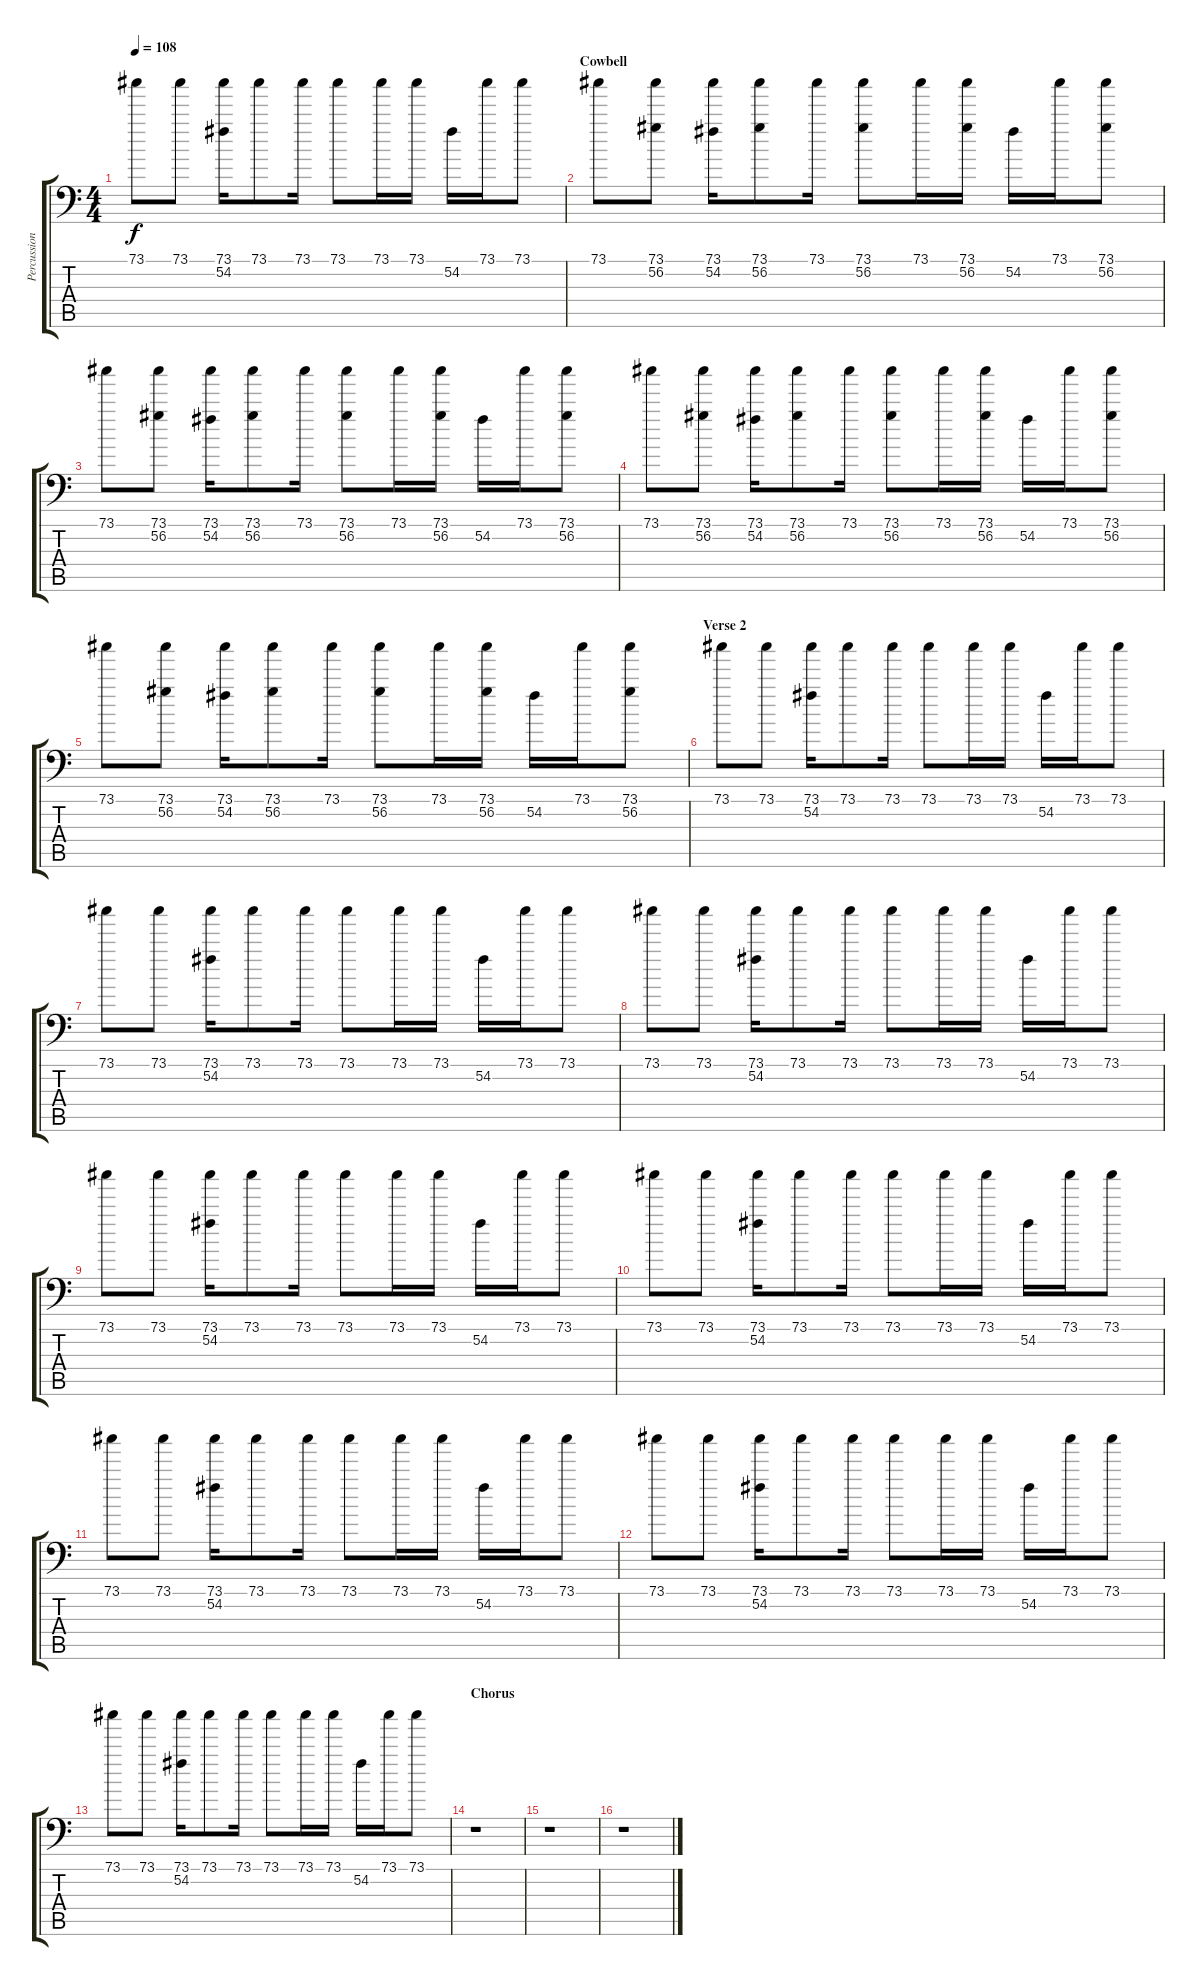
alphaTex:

\track ("Percussion (Chad Smith)" "Percussion") {instrument acousticgrandpiano}
\staff {score tabs}
\tuning (C-1 C-1 C-1 C-1 C-1 C-1) {hide}
\ts (4 4)
\tempo 108
\clef f4
\ks c
73.1.8{dy f} 73.1.8 (73.1 54.2).16 73.1.8 73.1.16 73.1.8 73.1.16 73.1.16 54.2.16 73.1.16 73.1.8 |
\section ("" "Cowbell")
73.1.8 (73.1 56.2).8 (73.1 54.2).16 (73.1 56.2).8 73.1.16 (73.1 56.2).8 73.1.16 (73.1 56.2).16 54.2.16 73.1.16 (73.1 56.2).8 |
73.1.8 (73.1 56.2).8 (73.1 54.2).16 (73.1 56.2).8 73.1.16 (73.1 56.2).8 73.1.16 (73.1 56.2).16 54.2.16 73.1.16 (73.1 56.2).8 |
73.1.8 (73.1 56.2).8 (73.1 54.2).16 (73.1 56.2).8 73.1.16 (73.1 56.2).8 73.1.16 (73.1 56.2).16 54.2.16 73.1.16 (73.1 56.2).8 |
73.1.8 (73.1 56.2).8 (73.1 54.2).16 (73.1 56.2).8 73.1.16 (73.1 56.2).8 73.1.16 (73.1 56.2).16 54.2.16 73.1.16 (73.1 56.2).8 |
\section ("" "Verse 2")
73.1.8 73.1.8 (73.1 54.2).16 73.1.8 73.1.16 73.1.8 73.1.16 73.1.16 54.2.16 73.1.16 73.1.8 |
73.1.8 73.1.8 (73.1 54.2).16 73.1.8 73.1.16 73.1.8 73.1.16 73.1.16 54.2.16 73.1.16 73.1.8 |
73.1.8 73.1.8 (73.1 54.2).16 73.1.8 73.1.16 73.1.8 73.1.16 73.1.16 54.2.16 73.1.16 73.1.8 |
73.1.8 73.1.8 (73.1 54.2).16 73.1.8 73.1.16 73.1.8 73.1.16 73.1.16 54.2.16 73.1.16 73.1.8 |
73.1.8 73.1.8 (73.1 54.2).16 73.1.8 73.1.16 73.1.8 73.1.16 73.1.16 54.2.16 73.1.16 73.1.8 |
73.1.8 73.1.8 (73.1 54.2).16 73.1.8 73.1.16 73.1.8 73.1.16 73.1.16 54.2.16 73.1.16 73.1.8 |
73.1.8 73.1.8 (73.1 54.2).16 73.1.8 73.1.16 73.1.8 73.1.16 73.1.16 54.2.16 73.1.16 73.1.8 |
73.1.8 73.1.8 (73.1 54.2).16 73.1.8 73.1.16 73.1.8 73.1.16 73.1.16 54.2.16 73.1.16 73.1.8 |
\section ("" "Chorus")
r.1 |
r.1 |
r.1
